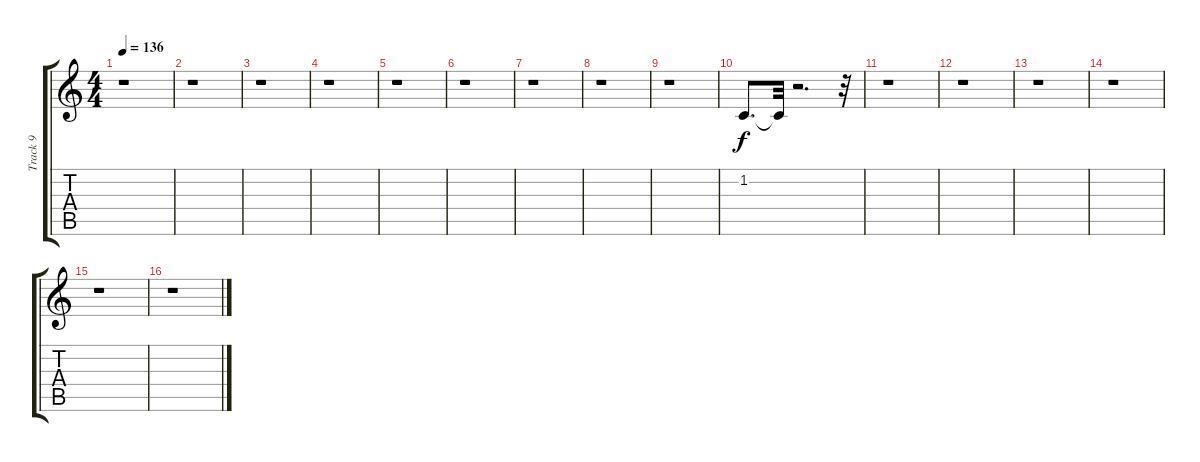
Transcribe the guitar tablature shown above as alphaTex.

\track ("Track 9" "Track 9") {instrument gunshot}
\staff {score tabs}
\tuning (E4 B3 G3 D3 A2 E2) {hide}
\ts (4 4)
\tempo 136
\clef g2
\ks c
r.1{dy f} |
r.1 |
r.1 |
r.1 |
r.1 |
r.1 |
r.1 |
r.1 |
r.1 |
1.2.8{d} 1.2{t}.32 r.2{d} r.32 |
r.1 |
r.1 |
r.1 |
r.1 |
r.1 |
r.1
